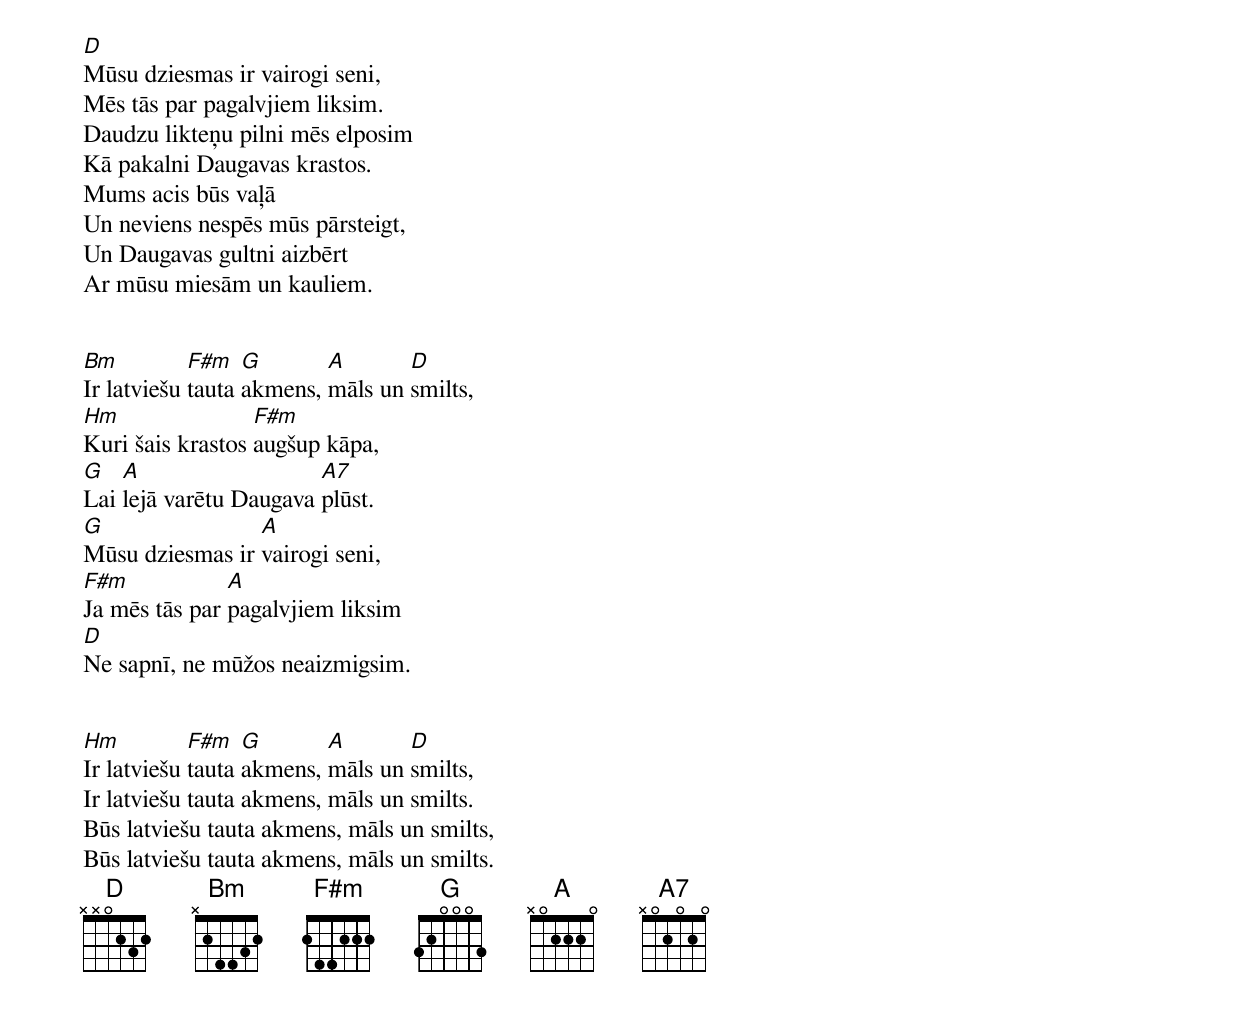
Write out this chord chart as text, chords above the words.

D
Mūsu dziesmas ir vairogi seni,
Mēs tās par pagalvjiem liksim.
Daudzu likteņu pilni mēs elposim
Kā pakalni Daugavas krastos.
Mums acis būs vaļā
Un neviens nespēs mūs pārsteigt,
Un Daugavas gultni aizbērt
Ar mūsu miesām un kauliem.


Bm          F#m   G       A       D
Ir latviešu tauta akmens, māls un smilts,
Hm                F#m
Kuri šais krastos augšup kāpa,
G   A                   A7
Lai lejā varētu Daugava plūst.
G                A
Mūsu dziesmas ir vairogi seni,
F#m            A
Ja mēs tās par pagalvjiem liksim
D
Ne sapnī, ne mūžos neaizmigsim.


Hm          F#m   G       A       D
Ir latviešu tauta akmens, māls un smilts,
Ir latviešu tauta akmens, māls un smilts.
Būs latviešu tauta akmens, māls un smilts,
Būs latviešu tauta akmens, māls un smilts.
